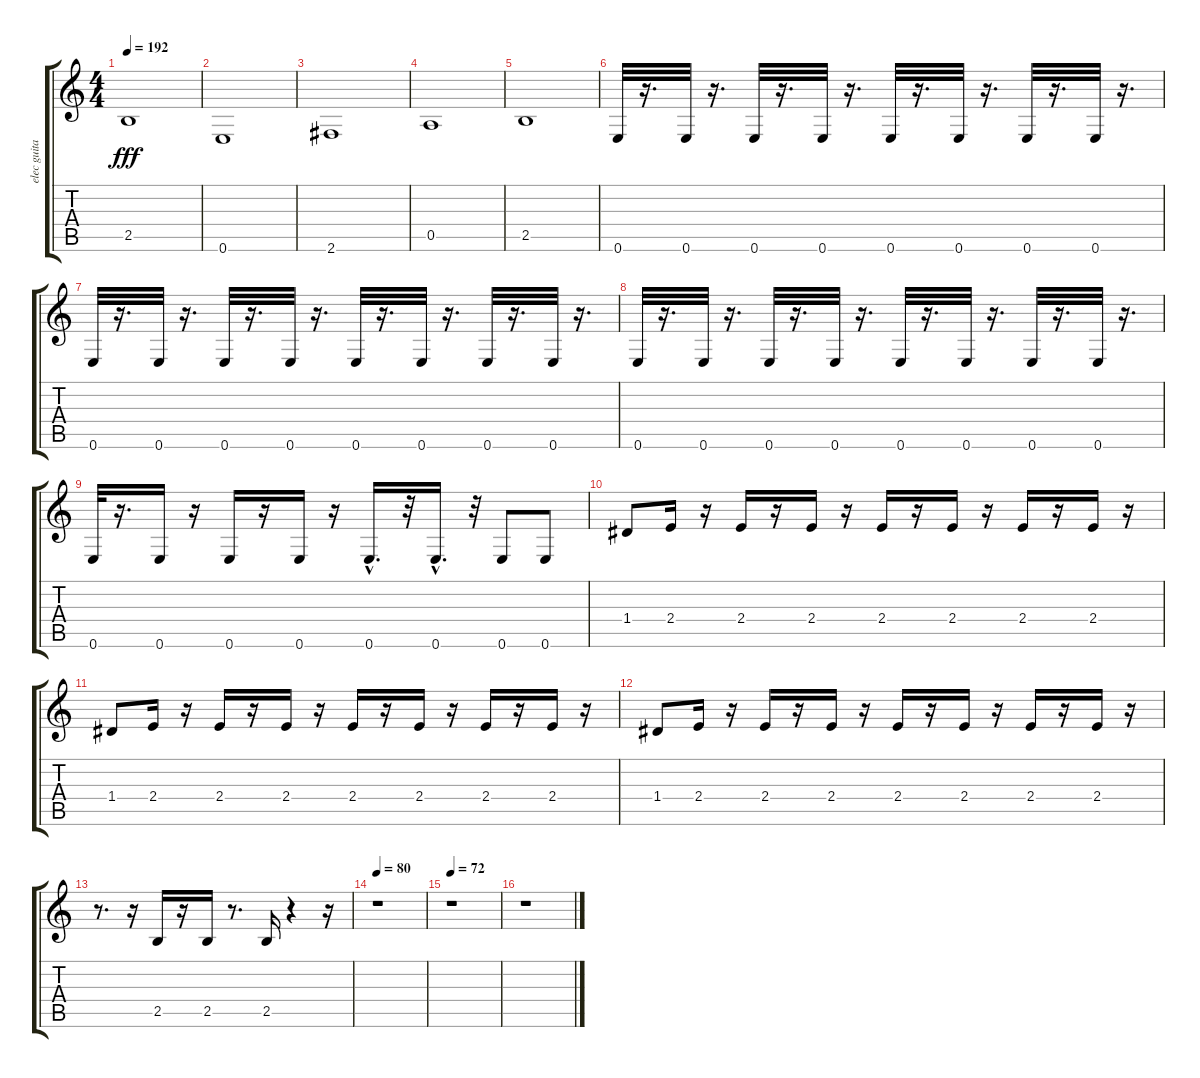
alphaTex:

\track ("elec guitar" "elec guita") {instrument overdrivenguitar}
\staff {score tabs}
\tuning (E4 B3 G3 D3 A2 E2) {hide}
\ts (4 4)
\tempo 192
\clef g2
\ks c
2.5.1{dy fff} |
0.6.1 |
2.6.1 |
0.5.1 |
2.5.1 |
0.6.32 r.16{d} 0.6.32 r.16{d} 0.6.32 r.16{d} 0.6.32 r.16{d} 0.6.32 r.16{d} 0.6.32 r.16{d} 0.6.32 r.16{d} 0.6.32 r.16{d} |
0.6.32 r.16{d} 0.6.32 r.16{d} 0.6.32 r.16{d} 0.6.32 r.16{d} 0.6.32 r.16{d} 0.6.32 r.16{d} 0.6.32 r.16{d} 0.6.32 r.16{d} |
0.6.32 r.16{d} 0.6.32 r.16{d} 0.6.32 r.16{d} 0.6.32 r.16{d} 0.6.32 r.16{d} 0.6.32 r.16{d} 0.6.32 r.16{d} 0.6.32 r.16{d} |
0.6.32 r.16{d} 0.6.16 r.16 0.6.16 r.16 0.6.16 r.16 0.6{hac}.16{d} r.32 0.6{hac}.16{d} r.32 0.6.8 0.6.8 |
1.4.8 2.4.16 r.16 2.4.16 r.16 2.4.16 r.16 2.4.16 r.16 2.4.16 r.16 2.4.16 r.16 2.4.16 r.16 |
1.4.8 2.4.16 r.16 2.4.16 r.16 2.4.16 r.16 2.4.16 r.16 2.4.16 r.16 2.4.16 r.16 2.4.16 r.16 |
1.4.8 2.4.16 r.16 2.4.16 r.16 2.4.16 r.16 2.4.16 r.16 2.4.16 r.16 2.4.16 r.16 2.4.16 r.16 |
r.8{d} r.16 2.5.16 r.16 2.5.16 r.8{d} 2.5.16 r.4 r.16 |
\tempo 80
r.1 |
\tempo 72
r.1 |
r.1
